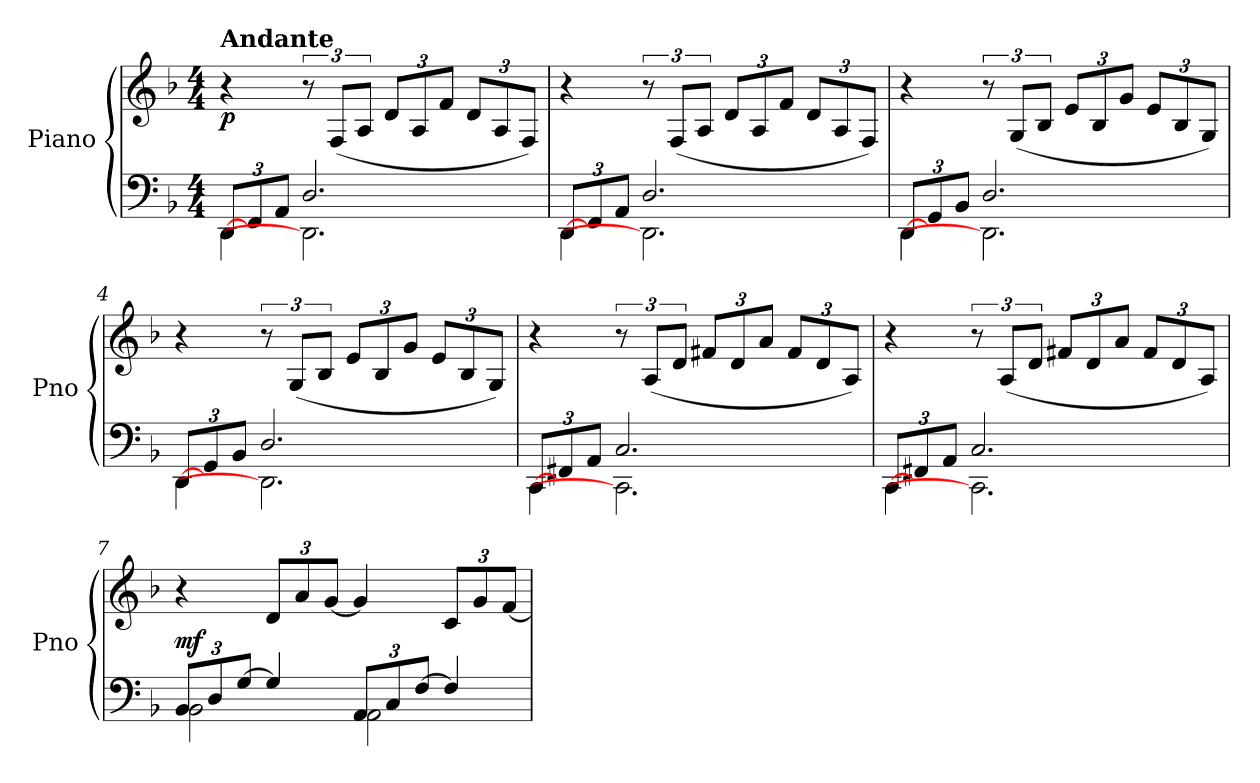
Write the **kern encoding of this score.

**kern	**kern	**dynam
*part1	*part1	*part1
*staff2	*staff1	*staff1/2
*I"Piano	*	*
*I'Pno	*	*
*clefF4	*clefG2	*
*k[b-]	*k[b-]	*
*M4/4	*M4/4	*
*Xbrackettup	*	*
*MM60	*MM60	*
=1	=1	=1
*^	*	*
!	!	!LO:TX:a:B:t=Andante	!
!	!	!	!LO:DY:b
[12DD/L	4DD\	4r	p
12FF/	.	.	.
12AA/J	.	.	.
2.D/	2.DD\]	12r	.
.	.	(<12F/L	.
.	.	12A/J	.
*	*	*Xbrackettup	*
.	.	12d/L	.
.	.	12A/	.
.	.	12f/J	.
.	.	12d/L	.
.	.	12A/	.
.	.	12F/J)	.
=2	=2	=2	=2
[12DD/L	4DD\	4r	.
12FF/	.	.	.
12AA/J	.	.	.
*	*	*brackettup	*
2.D/	2.DD\]	12r	.
.	.	(<12F/L	.
.	.	12A/J	.
*	*	*Xbrackettup	*
.	.	12d/L	.
.	.	12A/	.
.	.	12f/J	.
.	.	12d/L	.
.	.	12A/	.
.	.	12F/J)	.
=3	=3	=3	=3
[12DD/L	4DD\	4r	.
12GG/	.	.	.
12BB-/J	.	.	.
*	*	*brackettup	*
2.D/	2.DD\]	12r	.
.	.	(<12G/L	.
.	.	12B-/J	.
*	*	*Xbrackettup	*
.	.	12e/L	.
.	.	12B-/	.
.	.	12g/J	.
.	.	12e/L	.
.	.	12B-/	.
.	.	12G/J)	.
!!LO:LB:g=z
=4	=4	=4	=4
[12DD/L	4DD\	4r	.
12GG/	.	.	.
12BB-/J	.	.	.
*	*	*brackettup	*
2.D/	2.DD\]	12r	.
.	.	(<12G/L	.
.	.	12B-/J	.
*	*	*Xbrackettup	*
.	.	12e/L	.
.	.	12B-/	.
.	.	12g/J	.
.	.	12e/L	.
.	.	12B-/	.
.	.	12G/J)	.
=5	=5	=5	=5
[12CC/L	4CC\	4r	.
12FF#X/	.	.	.
12AA/J	.	.	.
*	*	*brackettup	*
2.C/	2.CC\]	12r	.
.	.	(<12A/L	.
.	.	12d/J	.
*	*	*Xbrackettup	*
.	.	12f#X/L	.
.	.	12d/	.
.	.	12a/J	.
.	.	12f#/L	.
.	.	12d/	.
.	.	12A/J)	.
=6	=6	=6	=6
[12CC/L	4CC\	4r	.
12FF#X/	.	.	.
12AA/J	.	.	.
*	*	*brackettup	*
2.C/	2.CC\]	12r	.
.	.	(<12A/L	.
.	.	12d/J	.
*	*	*Xbrackettup	*
.	.	12f#X/L	.
.	.	12d/	.
.	.	12a/J	.
.	.	12f#/L	.
.	.	12d/	.
.	.	12A/J)	.
!!LO:LB:g=z
=7	=7	=7	=7
!	!	!	!LO:DY:a=2
12BB-/L	2BB-\	4r	mf
12D/	.	.	.
[12G/J	.	.	.
4G/]	.	12d/L	.
.	.	12a/	.
.	.	[12g/J	.
12AA/L	2AA\	4g/]	.
12C/	.	.	.
[12F/J	.	.	.
4F/]	.	12c/L	.
.	.	12g/	.
.	.	[12f/J	.
*v	*v	*	*
=	=	=
*-	*-	*-
